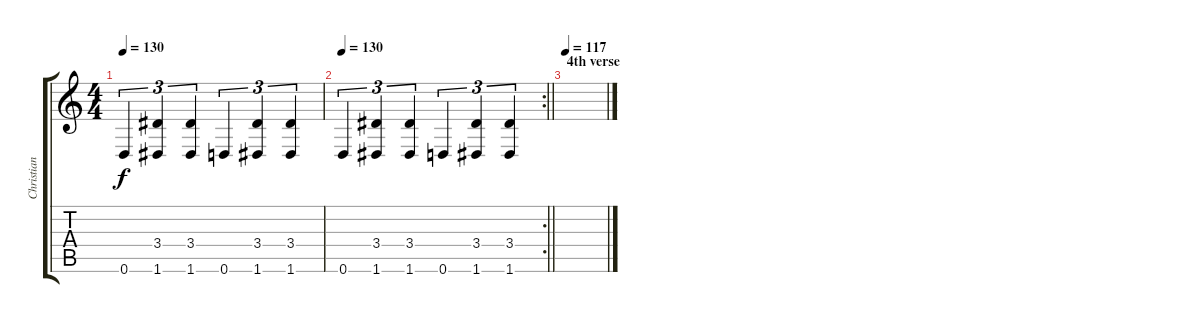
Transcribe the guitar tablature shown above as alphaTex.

\track ("Christian Andreu" "Christian ") {instrument distortionguitar}
\staff {score tabs}
\tuning (D4 A3 F3 C3 G2 D2) {hide}
\ts (4 4)
\tempo 130
\clef g2
\ks c
0.6.4{tu (3 2) dy f} (3.4 1.6).4{tu (3 2)} (3.4 1.6).4{tu (3 2)} 0.6.4{tu (3 2)} (3.4 1.6).4{tu (3 2)} (3.4 1.6).4{tu (3 2)} |
\rc 2
\tempo 130
\barLineRight lightlight
0.6.4{tu (3 2)} (3.4 1.6).4{tu (3 2)} (3.4 1.6).4{tu (3 2)} 0.6.4{tu (3 2)} (3.4 1.6).4{tu (3 2)} (3.4 1.6).4{tu (3 2)} |
\section ("" "4th verse ")
\tempo 117
